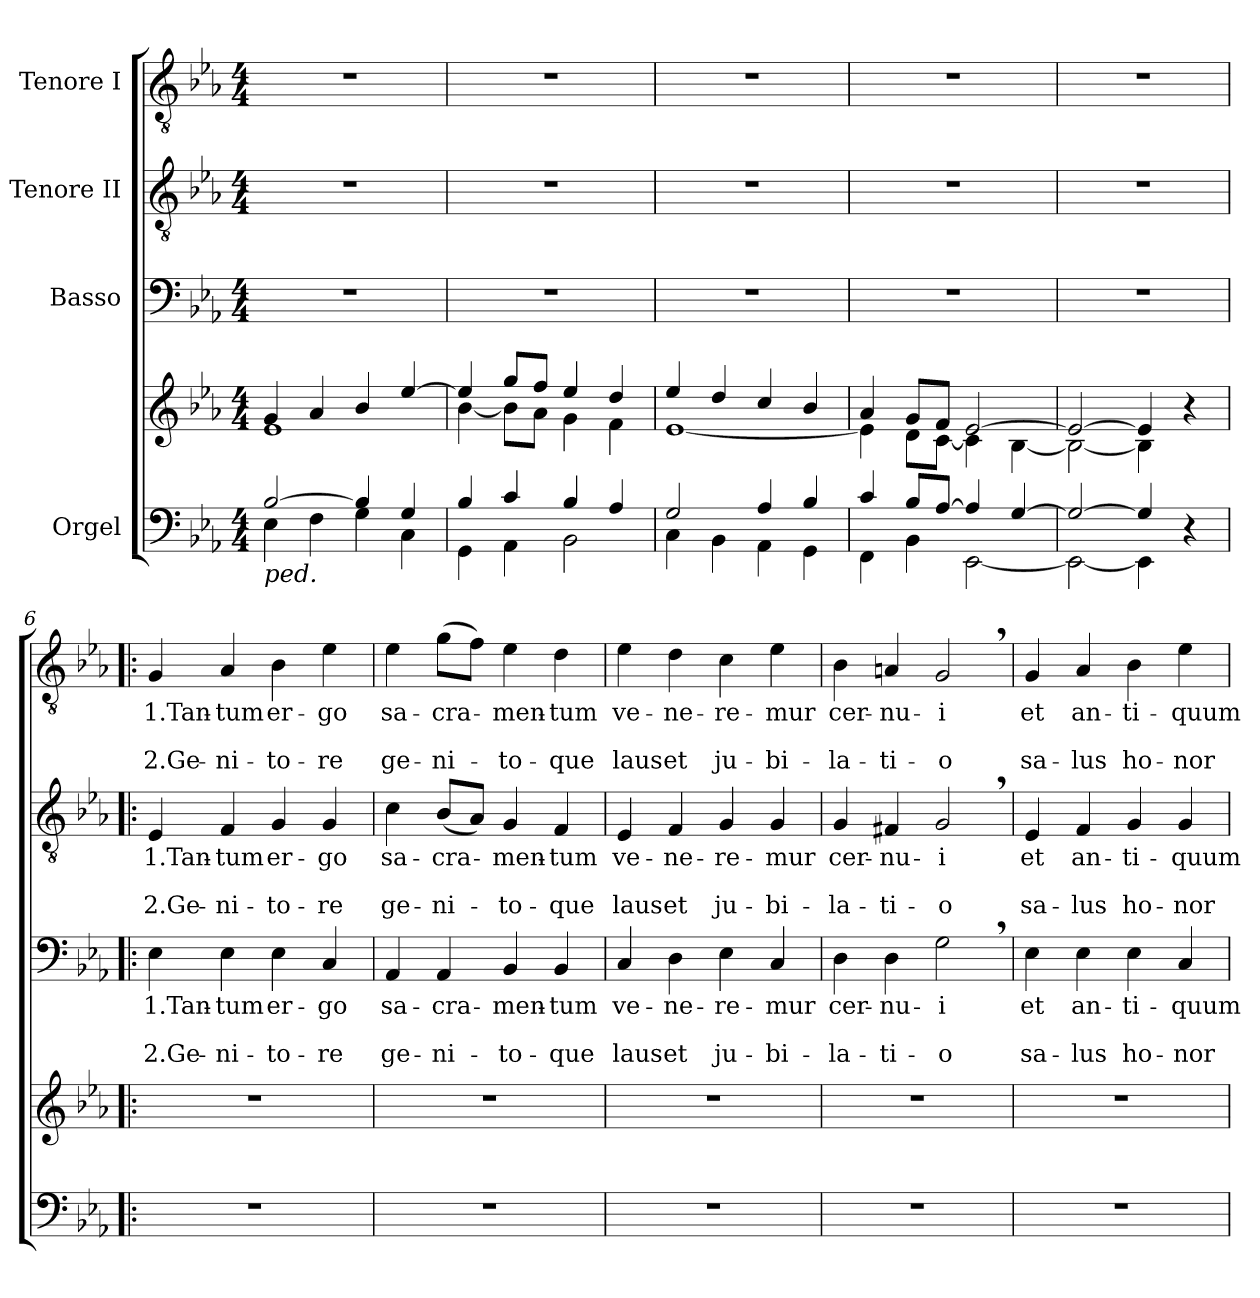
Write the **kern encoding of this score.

**kern	**kern	**kern	**text	**text	**text	**kern	**text	**text	**text	**kern	**text	**text	**text
*part4	*part4	*part3	*part3	*part3	*part3	*part2	*part2	*part2	*part2	*part1	*part1	*part1	*part1
*staff5	*staff4	*staff3	*staff3	*staff3	*staff3	*staff2	*staff2	*staff2	*staff2	*staff1	*staff1	*staff1	*staff1
*I"Orgel	*	*I"Basso	*	*	*	*I"Tenore II	*	*	*	*I"Tenore I	*	*	*
*clefF4	*clefG2	*clefF4	*	*	*	*clefGv2	*	*	*	*clefGv2	*	*	*
*k[b-e-a-]	*k[b-e-a-]	*k[b-e-a-]	*	*	*	*k[b-e-a-]	*	*	*	*k[b-e-a-]	*	*	*
*E-:	*E-:	*E-:	*	*	*	*E-:	*	*	*	*E-:	*	*	*
*M4/4	*M4/4	*M4/4	*	*	*	*M4/4	*	*	*	*M4/4	*	*	*
=1	=1	=1	=1	=1	=1	=1	=1	=1	=1	=1	=1	=1	=1
*^	*^	*	*	*	*	*	*	*	*	*	*	*	*
!LO:TX:b:i:t=ped.	!	!	!	!	!	!	!	!	!	!	!	!	!	!	!
[>2B-/	4E-\	4g/	1e-	1r	.	.	.	1r	.	.	.	1r	.	.	.
.	4F\	4a-/	.	.	.	.	.	.	.	.	.	.	.	.	.
4B-/]	4G\	4b-/	.	.	.	.	.	.	.	.	.	.	.	.	.
4G/	4C\	[>4ee-/	.	.	.	.	.	.	.	.	.	.	.	.	.
=2	=2	=2	=2	=2	=2	=2	=2	=2	=2	=2	=2	=2	=2	=2	=2
4B-/	4GG\	4ee-/]	[<4b-\	1r	.	.	.	1r	.	.	.	1r	.	.	.
4c/	4AA-\	8gg/L	8b-\L]	.	.	.	.	.	.	.	.	.	.	.	.
.	.	8ff/J	8a-\J	.	.	.	.	.	.	.	.	.	.	.	.
4B-/	2BB-\	4ee-/	4g\	.	.	.	.	.	.	.	.	.	.	.	.
4A-/	.	4dd/	4f\	.	.	.	.	.	.	.	.	.	.	.	.
=3	=3	=3	=3	=3	=3	=3	=3	=3	=3	=3	=3	=3	=3	=3	=3
2G/	4C\	4ee-/	[<1e-	1r	.	.	.	1r	.	.	.	1r	.	.	.
.	4BB-\	4dd/	.	.	.	.	.	.	.	.	.	.	.	.	.
4A-/	4AA-\	4cc/	.	.	.	.	.	.	.	.	.	.	.	.	.
4B-/	4GG\	4b-/	.	.	.	.	.	.	.	.	.	.	.	.	.
=4	=4	=4	=4	=4	=4	=4	=4	=4	=4	=4	=4	=4	=4	=4	=4
4c/	4FF\	4a-/	4e-\]	1r	.	.	.	1r	.	.	.	1r	.	.	.
8B-/L	4BB-\	8g/L	8d\L	.	.	.	.	.	.	.	.	.	.	.	.
[>8A-/J	.	8f/J	[<8c\J	.	.	.	.	.	.	.	.	.	.	.	.
4A-/]	[<2EE-\	[>2e-/	4c\]	.	.	.	.	.	.	.	.	.	.	.	.
[>4G/	.	.	[<4B-\	.	.	.	.	.	.	.	.	.	.	.	.
=5	=5	=5	=5	=5	=5	=5	=5	=5	=5	=5	=5	=5	=5	=5	=5
2G/_	2EE-\_	2e-/_	2B-\_	1r	.	.	.	1r	.	.	.	1r	.	.	.
4G/]	4EE-\]	4e-/]	4B-\]	.	.	.	.	.	.	.	.	.	.	.	.
4r	4ryy	4r	4ryy	.	.	.	.	.	.	.	.	.	.	.	.
*v	*v	*	*	*	*	*	*	*	*	*	*	*	*	*	*
*	*v	*v	*	*	*	*	*	*	*	*	*	*	*	*
!!LO:LB:g=z
=6!|:	=6!|:	=6!|:	=6!|:	=6!|:	=6!|:	=6!|:	=6!|:	=6!|:	=6!|:	=6!|:	=6!|:	=6!|:	=6!|:
1r	1r	4E-\	1.Tan-	.	2.Ge-	4E-/	1.Tan-	.	2.Ge-	4G/	1.Tan-	.	2.Ge-
.	.	4E-\	-tum	.	-ni-	4F/	-tum	.	-ni-	4A-/	-tum	.	-ni-
.	.	4E-\	er-	.	-to-	4G/	er-	.	-to-	4B-\	er-	.	-to-
.	.	4C/	-go	.	-re	4G/	-go	.	-re	4e-\	-go	.	-re
=7	=7	=7	=7	=7	=7	=7	=7	=7	=7	=7	=7	=7	=7
1r	1r	4AA-/	sa-	.	ge-	4c\	sa-	.	ge-	4e-\	sa-	.	ge-
.	.	4AA-/	-cra-	.	-ni-	(8B-/L	-cra-	.	-ni-	(8g\L	-cra-	.	-ni-
.	.	.	.	.	.	8A-/J)	.	.	.	8f\J)	.	.	.
.	.	4BB-/	-men-	.	-to-	4G/	-men-	.	-to-	4e-\	-men-	.	-to-
.	.	4BB-/	-tum	.	-que	4F/	-tum	.	-que	4d\	-tum	.	-que
=8	=8	=8	=8	=8	=8	=8	=8	=8	=8	=8	=8	=8	=8
1r	1r	4C/	ve-	.	laus	4E-/	ve-	.	laus	4e-\	ve-	.	laus
.	.	4D\	-ne-	.	et	4F/	-ne-	.	et	4d\	-ne-	.	et
.	.	4E-\	-re-	.	ju-	4G/	-re-	.	ju-	4c\	-re-	.	ju-
.	.	4C/	-mur	.	-bi-	4G/	-mur	.	-bi-	4e-\	-mur	.	-bi-
=9	=9	=9	=9	=9	=9	=9	=9	=9	=9	=9	=9	=9	=9
1r	1r	4D\	cer-	.	-la-	4G/	cer-	.	-la-	4B-\	cer-	.	-la-
.	.	4D\	-nu-	.	-ti-	4F#X/	-nu-	.	-ti-	4An/	-nu-	.	-ti-
.	.	2G,>\	-i	.	-o	2G,>/	-i	.	-o	2G,>/	-i	.	-o
!!LO:PB:g=z
=10	=10	=10	=10	=10	=10	=10	=10	=10	=10	=10	=10	=10	=10
1r	1r	4E-\	et	.	sa-	4E-/	et	.	sa-	4G/	et	.	sa-
.	.	4E-\	an-	.	-lus	4F/	an-	.	-lus	4A-/	an-	.	-lus
.	.	4E-\	-ti-	.	ho-	4G/	-ti-	.	ho-	4B-\	-ti-	.	ho-
.	.	4C/	-quum	.	-nor	4G/	-quum	.	-nor	4e-\	-quum	.	-nor
=	=	=	=	=	=	=	=	=	=	=	=	=	=
*-	*-	*-	*-	*-	*-	*-	*-	*-	*-	*-	*-	*-	*-
